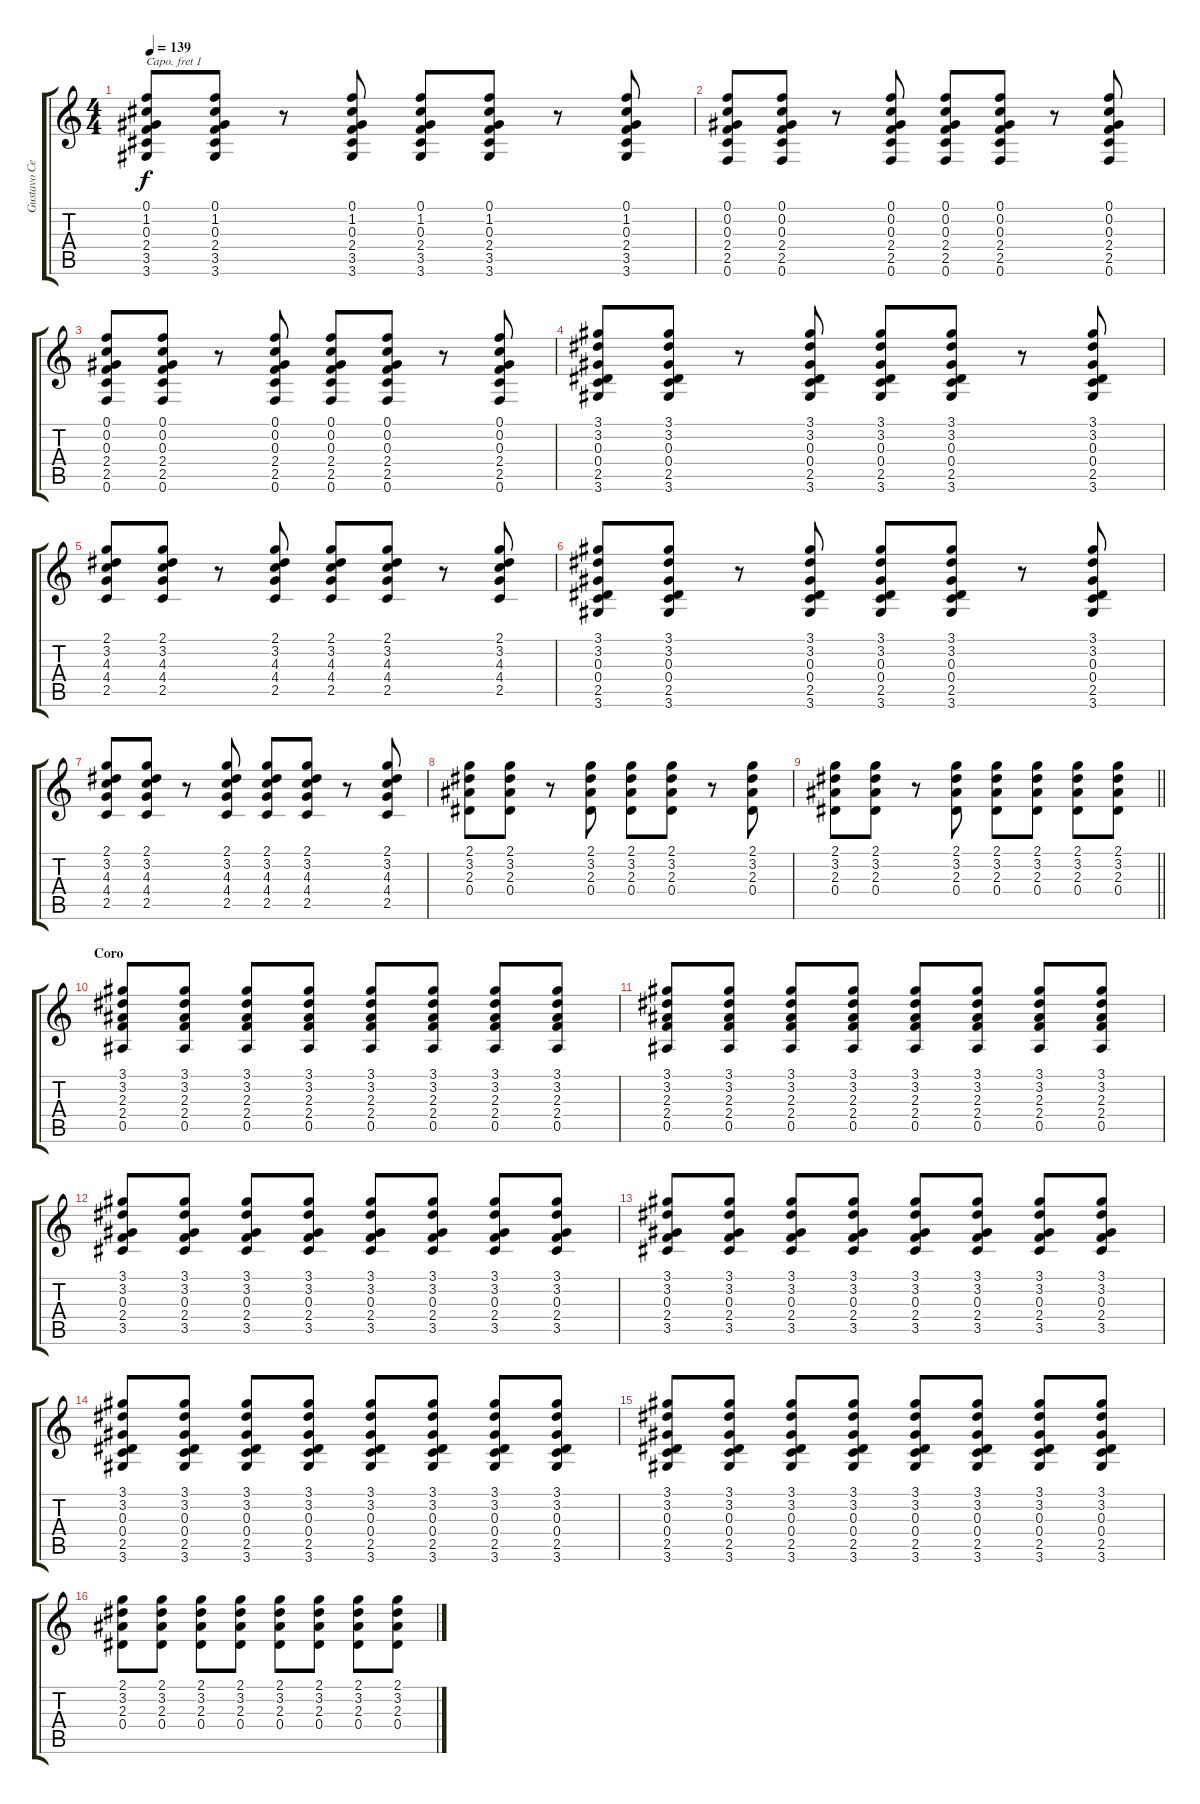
\track ("Gustavo Cerati (Gtr Ritmica)" "Gustavo Ce") {instrument electricguitarclean}
\staff {score tabs}
\capo 1
\tuning (E4 B3 G3 D3 A2 E2) {hide}
\ts (4 4)
\tempo 139
\clef g2
\ks c
(0.1 1.2 0.3 2.4 3.5 3.6).8{dy f} (0.1 1.2 0.3 2.4 3.5 3.6).8 r.8 (0.1 1.2 0.3 2.4 3.5 3.6).8 (0.1 1.2 0.3 2.4 3.5 3.6).8 (0.1 1.2 0.3 2.4 3.5 3.6).8 r.8 (0.1 1.2 0.3 2.4 3.5 3.6).8 |
(0.1 0.2 0.3 2.4 2.5 0.6).8 (0.1 0.2 0.3 2.4 2.5 0.6).8 r.8 (0.1 0.2 0.3 2.4 2.5 0.6).8 (0.1 0.2 0.3 2.4 2.5 0.6).8 (0.1 0.2 0.3 2.4 2.5 0.6).8 r.8 (0.1 0.2 0.3 2.4 2.5 0.6).8 |
(0.1 0.2 0.3 2.4 2.5 0.6).8 (0.1 0.2 0.3 2.4 2.5 0.6).8 r.8 (0.1 0.2 0.3 2.4 2.5 0.6).8 (0.1 0.2 0.3 2.4 2.5 0.6).8 (0.1 0.2 0.3 2.4 2.5 0.6).8 r.8 (0.1 0.2 0.3 2.4 2.5 0.6).8 |
(3.1 3.2 0.3 0.4 2.5 3.6).8 (3.1 3.2 0.3 0.4 2.5 3.6).8 r.8 (3.1 3.2 0.3 0.4 2.5 3.6).8 (3.1 3.2 0.3 0.4 2.5 3.6).8 (3.1 3.2 0.3 0.4 2.5 3.6).8 r.8 (3.1 3.2 0.3 0.4 2.5 3.6).8 |
(2.1 3.2 4.3 4.4 2.5).8 (2.1 3.2 4.3 4.4 2.5).8 r.8 (2.1 3.2 4.3 4.4 2.5).8 (2.1 3.2 4.3 4.4 2.5).8 (2.1 3.2 4.3 4.4 2.5).8 r.8 (2.1 3.2 4.3 4.4 2.5).8 |
(3.1 3.2 0.3 0.4 2.5 3.6).8 (3.1 3.2 0.3 0.4 2.5 3.6).8 r.8 (3.1 3.2 0.3 0.4 2.5 3.6).8 (3.1 3.2 0.3 0.4 2.5 3.6).8 (3.1 3.2 0.3 0.4 2.5 3.6).8 r.8 (3.1 3.2 0.3 0.4 2.5 3.6).8 |
(2.1 3.2 4.3 4.4 2.5).8 (2.1 3.2 4.3 4.4 2.5).8 r.8 (2.1 3.2 4.3 4.4 2.5).8 (2.1 3.2 4.3 4.4 2.5).8 (2.1 3.2 4.3 4.4 2.5).8 r.8 (2.1 3.2 4.3 4.4 2.5).8 |
(2.1 3.2 2.3 0.4).8 (2.1 3.2 2.3 0.4).8 r.8 (2.1 3.2 2.3 0.4).8 (2.1 3.2 2.3 0.4).8 (2.1 3.2 2.3 0.4).8 r.8 (2.1 3.2 2.3 0.4).8 |
\barLineRight lightlight
(2.1 3.2 2.3 0.4).8 (2.1 3.2 2.3 0.4).8 r.8 (2.1 3.2 2.3 0.4).8 (2.1 3.2 2.3 0.4).8 (2.1 3.2 2.3 0.4).8 (2.1 3.2 2.3 0.4).8 (2.1 3.2 2.3 0.4).8 |
\section ("" "Coro")
(3.1 3.2 2.3 2.4 0.5).8 (3.1 3.2 2.3 2.4 0.5).8 (3.1 3.2 2.3 2.4 0.5).8 (3.1 3.2 2.3 2.4 0.5).8 (3.1 3.2 2.3 2.4 0.5).8 (3.1 3.2 2.3 2.4 0.5).8 (3.1 3.2 2.3 2.4 0.5).8 (3.1 3.2 2.3 2.4 0.5).8 |
(3.1 3.2 2.3 2.4 0.5).8 (3.1 3.2 2.3 2.4 0.5).8 (3.1 3.2 2.3 2.4 0.5).8 (3.1 3.2 2.3 2.4 0.5).8 (3.1 3.2 2.3 2.4 0.5).8 (3.1 3.2 2.3 2.4 0.5).8 (3.1 3.2 2.3 2.4 0.5).8 (3.1 3.2 2.3 2.4 0.5).8 |
(3.1 3.2 0.3 2.4 3.5).8 (3.1 3.2 0.3 2.4 3.5).8 (3.1 3.2 0.3 2.4 3.5).8 (3.1 3.2 0.3 2.4 3.5).8 (3.1 3.2 0.3 2.4 3.5).8 (3.1 3.2 0.3 2.4 3.5).8 (3.1 3.2 0.3 2.4 3.5).8 (3.1 3.2 0.3 2.4 3.5).8 |
(3.1 3.2 0.3 2.4 3.5).8 (3.1 3.2 0.3 2.4 3.5).8 (3.1 3.2 0.3 2.4 3.5).8 (3.1 3.2 0.3 2.4 3.5).8 (3.1 3.2 0.3 2.4 3.5).8 (3.1 3.2 0.3 2.4 3.5).8 (3.1 3.2 0.3 2.4 3.5).8 (3.1 3.2 0.3 2.4 3.5).8 |
(3.1 3.2 0.3 0.4 2.5 3.6).8 (3.1 3.2 0.3 0.4 2.5 3.6).8 (3.1 3.2 0.3 0.4 2.5 3.6).8 (3.1 3.2 0.3 0.4 2.5 3.6).8 (3.1 3.2 0.3 0.4 2.5 3.6).8 (3.1 3.2 0.3 0.4 2.5 3.6).8 (3.1 3.2 0.3 0.4 2.5 3.6).8 (3.1 3.2 0.3 0.4 2.5 3.6).8 |
(3.1 3.2 0.3 0.4 2.5 3.6).8 (3.1 3.2 0.3 0.4 2.5 3.6).8 (3.1 3.2 0.3 0.4 2.5 3.6).8 (3.1 3.2 0.3 0.4 2.5 3.6).8 (3.1 3.2 0.3 0.4 2.5 3.6).8 (3.1 3.2 0.3 0.4 2.5 3.6).8 (3.1 3.2 0.3 0.4 2.5 3.6).8 (3.1 3.2 0.3 0.4 2.5 3.6).8 |
(2.1 3.2 2.3 0.4).8 (2.1 3.2 2.3 0.4).8 (2.1 3.2 2.3 0.4).8 (2.1 3.2 2.3 0.4).8 (2.1 3.2 2.3 0.4).8 (2.1 3.2 2.3 0.4).8 (2.1 3.2 2.3 0.4).8 (2.1 3.2 2.3 0.4).8
